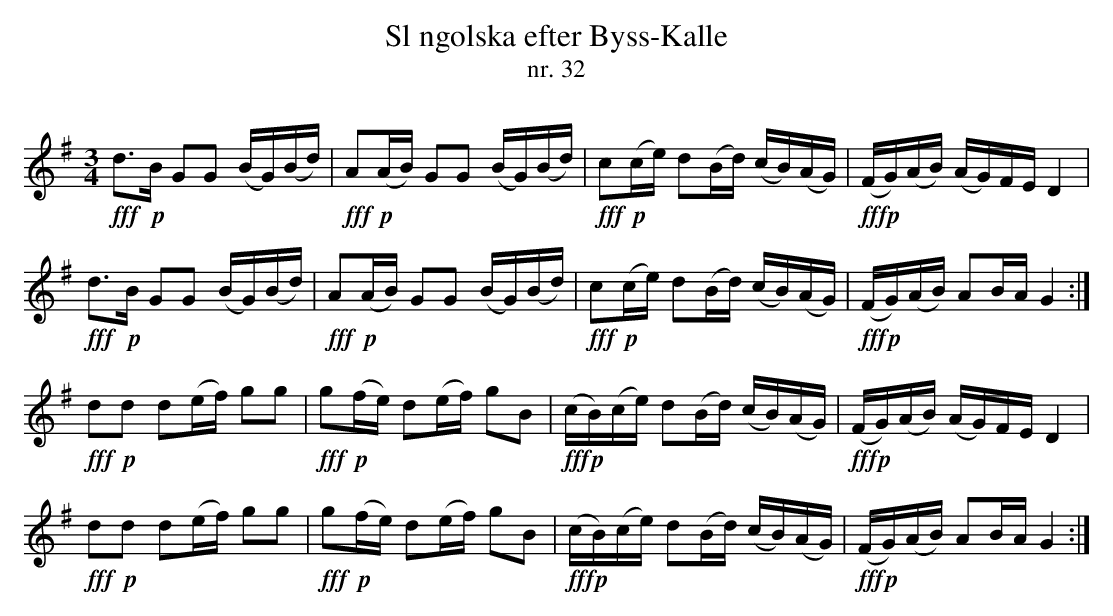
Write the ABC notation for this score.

X:1
Q: 120
T: Sl ngolska efter Byss-Kalle
T: nr. 32
M: 3/4
L: 1/16
K: G
!fff!d2>!p!B2 G2G2 (BG)(Bd) | !fff!A2!p!(AB) G2G2 (BG)(Bd) | !fff!c2!p!(ce) d2(Bd) (cB)(AG) | !fff!(F!p!G)(AB) (AG)FE D4 |
!fff!d2>!p!B2 G2G2 (BG)(Bd) | !fff!A2!p!(AB) G2G2 (BG)(Bd) | !fff!c2!p!(ce) d2(Bd) (cB)(AG) | !fff!(F!p!G)(AB) A2BA G4 :|
!fff!d2!p!d2 d2(ef) g2g2 | !fff!g2!p!(fe) d2(ef) g2B2 | !fff!(c!p!B)(ce) d2(Bd) (cB)(AG) | !fff!(F!p!G)(AB) (AG)FE D4 |
!fff!d2!p!d2 d2(ef) g2g2 | !fff!g2!p!(fe) d2(ef) g2B2 | !fff!(c!p!B)(ce) d2(Bd) (cB)(AG) | !fff!(F!p!G)(AB) A2BA G4 :|
